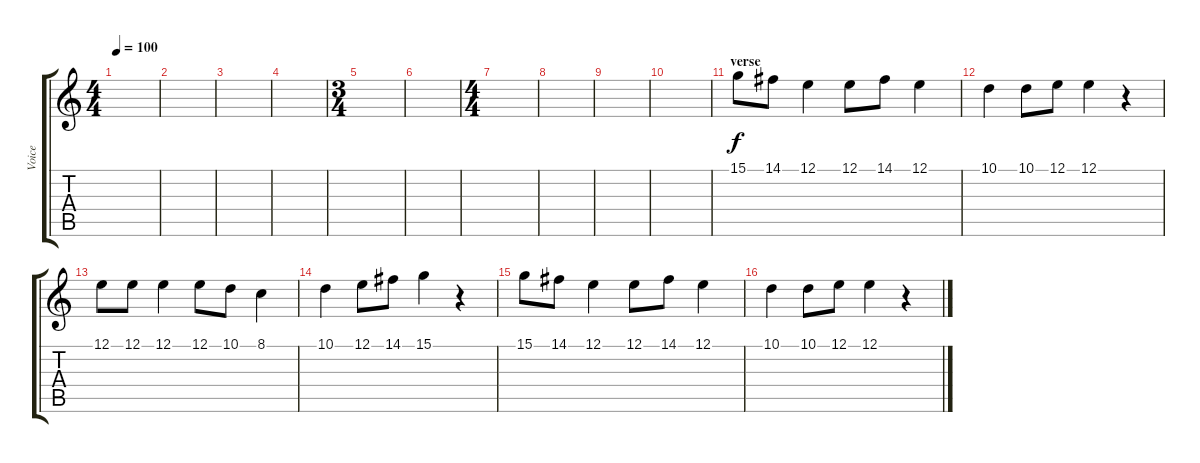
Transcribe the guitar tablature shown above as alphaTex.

\track ("Voice" "Voice") {instrument choiraahs}
\staff {score tabs}
\tuning (E4 B3 G3 D3 A2 E2) {hide}
\ts (4 4)
\tempo 100
\clef g2
\ks c
|
|
|
|
\ts (3 4)
|
|
\ts (4 4)
|
|
|
|
\section ("" "verse")
15.1.8 14.1.8 12.1.4 12.1.8 14.1.8 12.1.4 |
10.1.4 10.1.8 12.1.8 12.1.4 r.4 |
12.1.8 12.1.8 12.1.4 12.1.8 10.1.8 8.1.4 |
10.1.4 12.1.8 14.1.8 15.1.4 r.4 |
15.1.8 14.1.8 12.1.4 12.1.8 14.1.8 12.1.4 |
10.1.4 10.1.8 12.1.8 12.1.4 r.4
